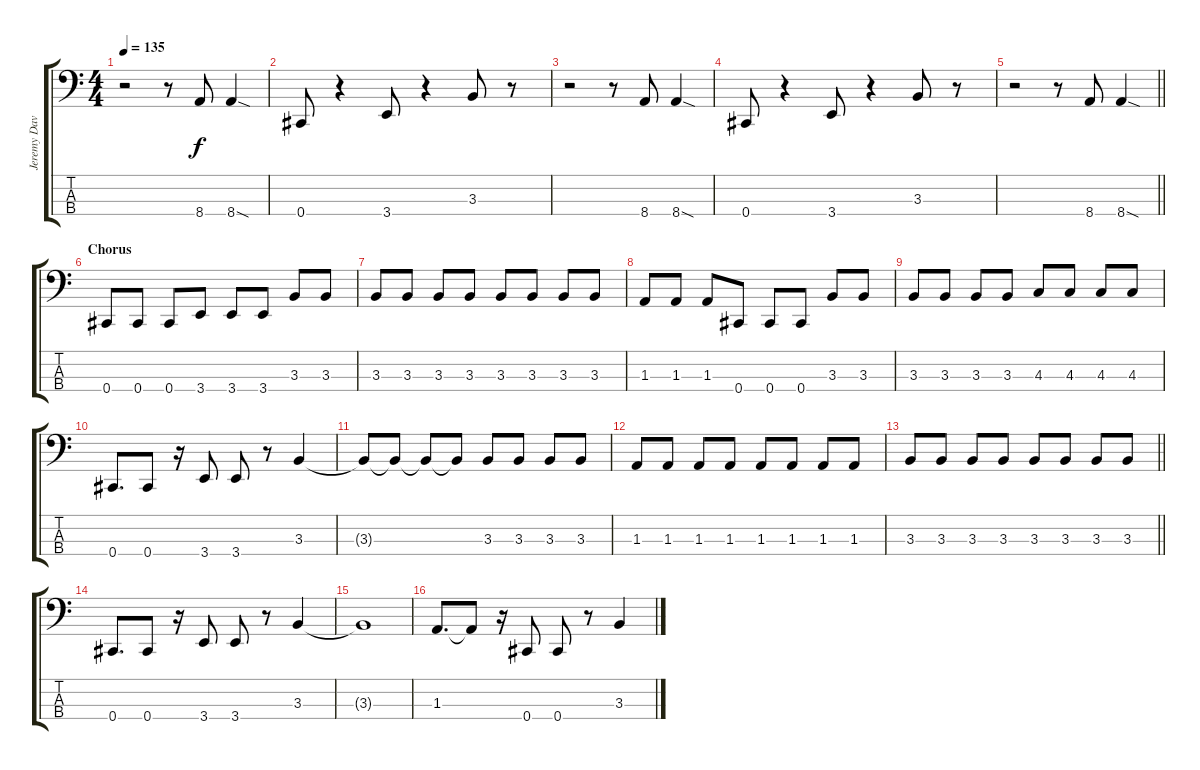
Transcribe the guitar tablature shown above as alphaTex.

\track ("Jeremy Davis" "Jeremy Dav") {instrument electricbassfinger}
\staff {score tabs}
\tuning (Gb2 Db2 Ab1 Db1) {hide}
\ts (4 4)
\tempo 135
\clef f4
\ks c
r.2{dy f} r.8 8.4.8 8.4{sod}.4 |
0.4.8 r.4 3.4.8 r.4 3.3.8 r.8 |
r.2 r.8 8.4.8 8.4{sod}.4 |
0.4.8 r.4 3.4.8 r.4 3.3.8 r.8 |
\barLineRight lightlight
r.2 r.8 8.4.8 8.4{sod}.4 |
\section ("" "Chorus")
0.4.8 0.4.8 0.4.8 3.4.8 3.4.8 3.4.8 3.3.8 3.3.8 |
3.3.8 3.3.8 3.3.8 3.3.8 3.3.8 3.3.8 3.3.8 3.3.8 |
1.3.8 1.3.8 1.3.8 0.4.8 0.4.8 0.4.8 3.3.8 3.3.8 |
3.3.8 3.3.8 3.3.8 3.3.8 4.3.8 4.3.8 4.3.8 4.3.8 |
0.4.8{d} 0.4.8 r.16 3.4.8 3.4.8 r.8 3.3.4 |
3.3{t}.8 3.3{t}.8 3.3{t}.8 3.3{t}.8 3.3.8 3.3.8 3.3.8 3.3.8 |
1.3.8 1.3.8 1.3.8 1.3.8 1.3.8 1.3.8 1.3.8 1.3.8 |
\barLineRight lightlight
3.3.8 3.3.8 3.3.8 3.3.8 3.3.8 3.3.8 3.3.8 3.3.8 |
0.4.8{d} 0.4.8 r.16 3.4.8 3.4.8 r.8 3.3.4 |
3.3{t}.1 |
1.3.8{d} 1.3{t}.8 r.16 0.4.8 0.4.8 r.8 3.3.4
